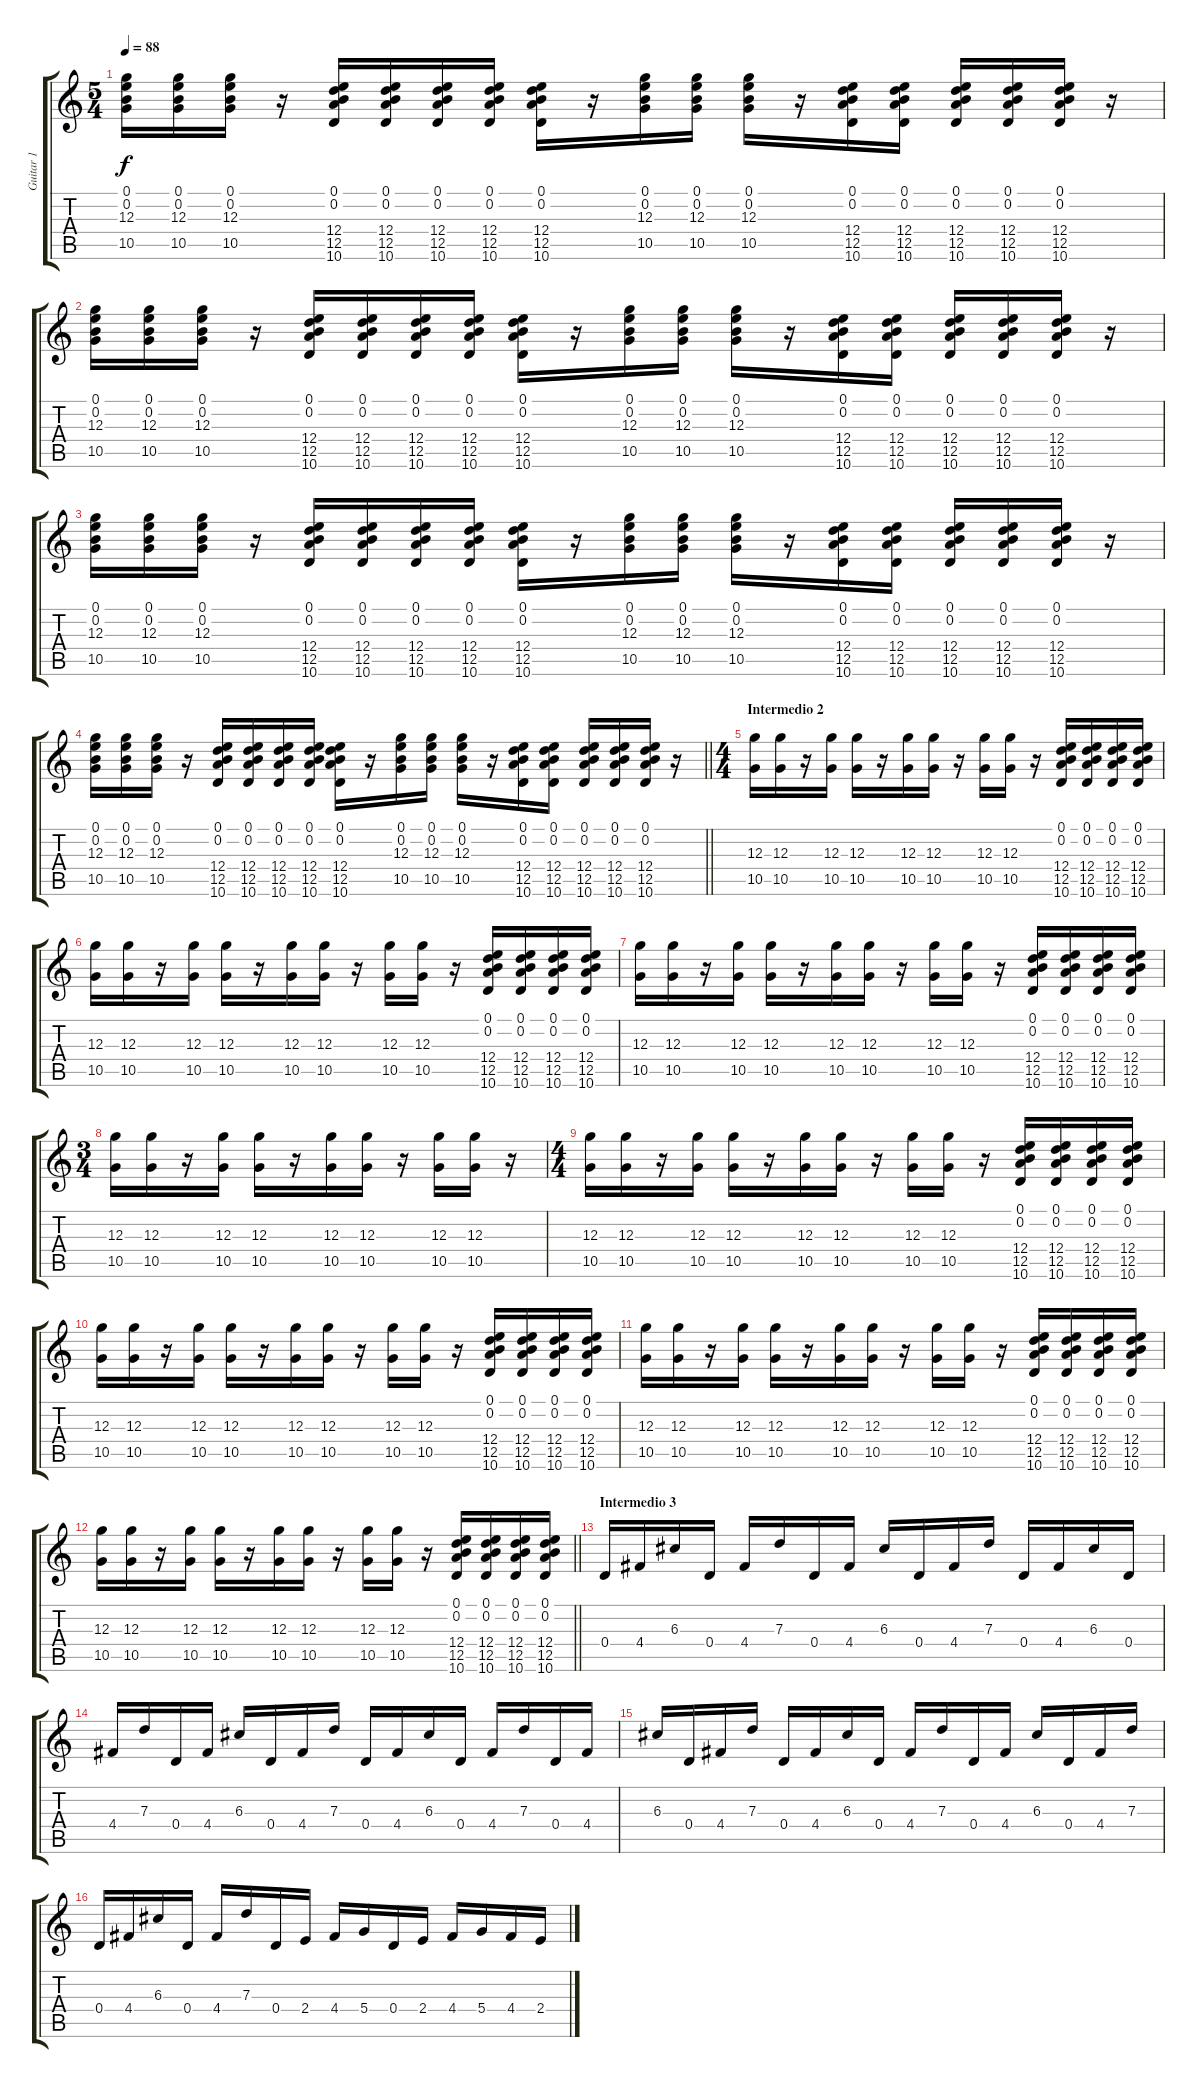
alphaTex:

\track ("Guitar 1" "Guitar 1") {instrument electricguitarjazz}
\staff {score tabs}
\tuning (E4 B3 G3 D3 A2 E2) {hide}
\ts (5 4)
\tempo 88
\clef g2
\ks c
(0.1 0.2 12.3 10.5).16{dy f} (0.1 0.2 12.3 10.5).16 (0.1 0.2 12.3 10.5).16 r.16 (0.1 0.2 12.4 12.5 10.6).16 (0.1 0.2 12.4 12.5 10.6).16 (0.1 0.2 12.4 12.5 10.6).16 (0.1 0.2 12.4 12.5 10.6).16 (0.1 0.2 12.4 12.5 10.6).16 r.16 (0.1 0.2 12.3 10.5).16 (0.1 0.2 12.3 10.5).16 (0.1 0.2 12.3 10.5).16 r.16 (0.1 0.2 12.4 12.5 10.6).16 (0.1 0.2 12.4 12.5 10.6).16 (0.1 0.2 12.4 12.5 10.6).16 (0.1 0.2 12.4 12.5 10.6).16 (0.1 0.2 12.4 12.5 10.6).16 r.16 |
(0.1 0.2 12.3 10.5).16 (0.1 0.2 12.3 10.5).16 (0.1 0.2 12.3 10.5).16 r.16 (0.1 0.2 12.4 12.5 10.6).16 (0.1 0.2 12.4 12.5 10.6).16 (0.1 0.2 12.4 12.5 10.6).16 (0.1 0.2 12.4 12.5 10.6).16 (0.1 0.2 12.4 12.5 10.6).16 r.16 (0.1 0.2 12.3 10.5).16 (0.1 0.2 12.3 10.5).16 (0.1 0.2 12.3 10.5).16 r.16 (0.1 0.2 12.4 12.5 10.6).16 (0.1 0.2 12.4 12.5 10.6).16 (0.1 0.2 12.4 12.5 10.6).16 (0.1 0.2 12.4 12.5 10.6).16 (0.1 0.2 12.4 12.5 10.6).16 r.16 |
(0.1 0.2 12.3 10.5).16 (0.1 0.2 12.3 10.5).16 (0.1 0.2 12.3 10.5).16 r.16 (0.1 0.2 12.4 12.5 10.6).16 (0.1 0.2 12.4 12.5 10.6).16 (0.1 0.2 12.4 12.5 10.6).16 (0.1 0.2 12.4 12.5 10.6).16 (0.1 0.2 12.4 12.5 10.6).16 r.16 (0.1 0.2 12.3 10.5).16 (0.1 0.2 12.3 10.5).16 (0.1 0.2 12.3 10.5).16 r.16 (0.1 0.2 12.4 12.5 10.6).16 (0.1 0.2 12.4 12.5 10.6).16 (0.1 0.2 12.4 12.5 10.6).16 (0.1 0.2 12.4 12.5 10.6).16 (0.1 0.2 12.4 12.5 10.6).16 r.16 |
\barLineRight lightlight
(0.1 0.2 12.3 10.5).16 (0.1 0.2 12.3 10.5).16 (0.1 0.2 12.3 10.5).16 r.16 (0.1 0.2 12.4 12.5 10.6).16 (0.1 0.2 12.4 12.5 10.6).16 (0.1 0.2 12.4 12.5 10.6).16 (0.1 0.2 12.4 12.5 10.6).16 (0.1 0.2 12.4 12.5 10.6).16 r.16 (0.1 0.2 12.3 10.5).16 (0.1 0.2 12.3 10.5).16 (0.1 0.2 12.3 10.5).16 r.16 (0.1 0.2 12.4 12.5 10.6).16 (0.1 0.2 12.4 12.5 10.6).16 (0.1 0.2 12.4 12.5 10.6).16 (0.1 0.2 12.4 12.5 10.6).16 (0.1 0.2 12.4 12.5 10.6).16 r.16 |
\ts (4 4)
\section ("" "Intermedio 2")
(12.3 10.5).16 (12.3 10.5).16 r.16 (12.3 10.5).16 (12.3 10.5).16 r.16 (12.3 10.5).16 (12.3 10.5).16 r.16 (12.3 10.5).16 (12.3 10.5).16 r.16 (0.1 0.2 12.4 12.5 10.6).16 (0.1 0.2 12.4 12.5 10.6).16 (0.1 0.2 12.4 12.5 10.6).16 (0.1 0.2 12.4 12.5 10.6).16 |
(12.3 10.5).16 (12.3 10.5).16 r.16 (12.3 10.5).16 (12.3 10.5).16 r.16 (12.3 10.5).16 (12.3 10.5).16 r.16 (12.3 10.5).16 (12.3 10.5).16 r.16 (0.1 0.2 12.4 12.5 10.6).16 (0.1 0.2 12.4 12.5 10.6).16 (0.1 0.2 12.4 12.5 10.6).16 (0.1 0.2 12.4 12.5 10.6).16 |
(12.3 10.5).16 (12.3 10.5).16 r.16 (12.3 10.5).16 (12.3 10.5).16 r.16 (12.3 10.5).16 (12.3 10.5).16 r.16 (12.3 10.5).16 (12.3 10.5).16 r.16 (0.1 0.2 12.4 12.5 10.6).16 (0.1 0.2 12.4 12.5 10.6).16 (0.1 0.2 12.4 12.5 10.6).16 (0.1 0.2 12.4 12.5 10.6).16 |
\ts (3 4)
(12.3 10.5).16 (12.3 10.5).16 r.16 (12.3 10.5).16 (12.3 10.5).16 r.16 (12.3 10.5).16 (12.3 10.5).16 r.16 (12.3 10.5).16 (12.3 10.5).16 r.16 |
\ts (4 4)
(12.3 10.5).16 (12.3 10.5).16 r.16 (12.3 10.5).16 (12.3 10.5).16 r.16 (12.3 10.5).16 (12.3 10.5).16 r.16 (12.3 10.5).16 (12.3 10.5).16 r.16 (0.1 0.2 12.4 12.5 10.6).16 (0.1 0.2 12.4 12.5 10.6).16 (0.1 0.2 12.4 12.5 10.6).16 (0.1 0.2 12.4 12.5 10.6).16 |
(12.3 10.5).16 (12.3 10.5).16 r.16 (12.3 10.5).16 (12.3 10.5).16 r.16 (12.3 10.5).16 (12.3 10.5).16 r.16 (12.3 10.5).16 (12.3 10.5).16 r.16 (0.1 0.2 12.4 12.5 10.6).16 (0.1 0.2 12.4 12.5 10.6).16 (0.1 0.2 12.4 12.5 10.6).16 (0.1 0.2 12.4 12.5 10.6).16 |
(12.3 10.5).16 (12.3 10.5).16 r.16 (12.3 10.5).16 (12.3 10.5).16 r.16 (12.3 10.5).16 (12.3 10.5).16 r.16 (12.3 10.5).16 (12.3 10.5).16 r.16 (0.1 0.2 12.4 12.5 10.6).16 (0.1 0.2 12.4 12.5 10.6).16 (0.1 0.2 12.4 12.5 10.6).16 (0.1 0.2 12.4 12.5 10.6).16 |
\barLineRight lightlight
(12.3 10.5).16 (12.3 10.5).16 r.16 (12.3 10.5).16 (12.3 10.5).16 r.16 (12.3 10.5).16 (12.3 10.5).16 r.16 (12.3 10.5).16 (12.3 10.5).16 r.16 (0.1 0.2 12.4 12.5 10.6).16 (0.1 0.2 12.4 12.5 10.6).16 (0.1 0.2 12.4 12.5 10.6).16 (0.1 0.2 12.4 12.5 10.6).16 |
\section ("" "Intermedio 3")
0.4.16 4.4.16 6.3.16 0.4.16 4.4.16 7.3.16 0.4.16 4.4.16 6.3.16 0.4.16 4.4.16 7.3.16 0.4.16 4.4.16 6.3.16 0.4.16 |
4.4.16 7.3.16 0.4.16 4.4.16 6.3.16 0.4.16 4.4.16 7.3.16 0.4.16 4.4.16 6.3.16 0.4.16 4.4.16 7.3.16 0.4.16 4.4.16 |
6.3.16 0.4.16 4.4.16 7.3.16 0.4.16 4.4.16 6.3.16 0.4.16 4.4.16 7.3.16 0.4.16 4.4.16 6.3.16 0.4.16 4.4.16 7.3.16 |
0.4.16 4.4.16 6.3.16 0.4.16 4.4.16 7.3.16 0.4.16 2.4.16 4.4.16 5.4.16 0.4.16 2.4.16 4.4.16 5.4.16 4.4.16 2.4.16
